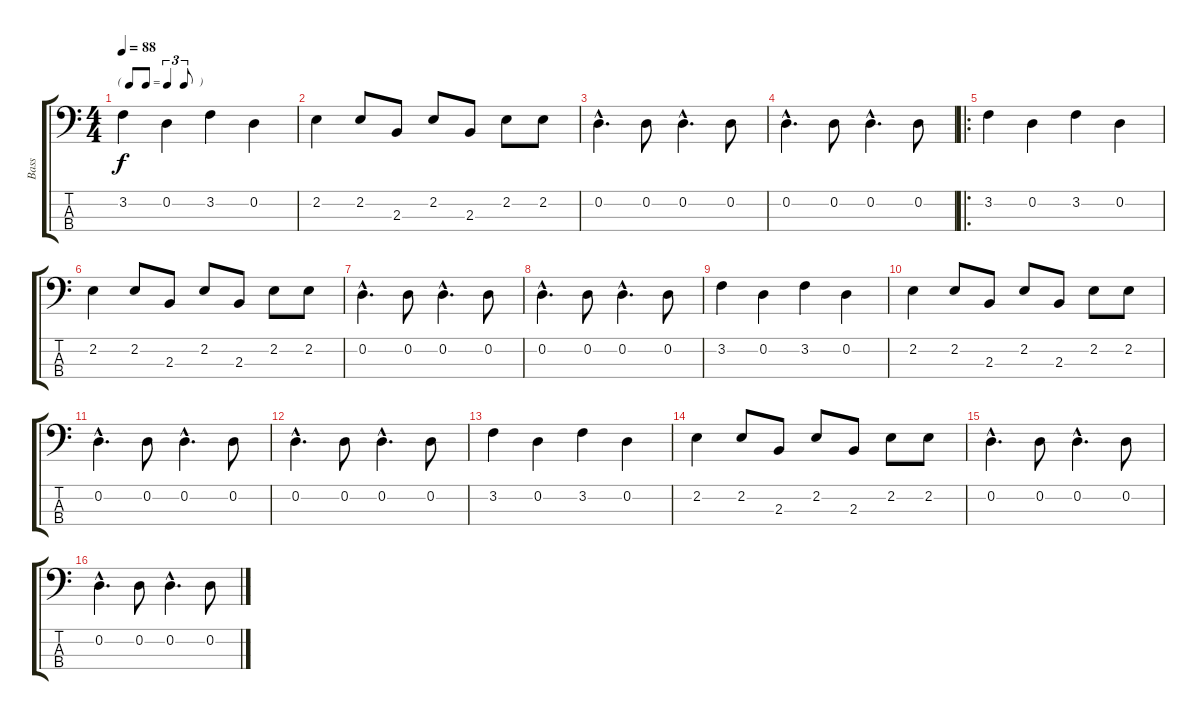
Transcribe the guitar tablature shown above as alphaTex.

\track ("Bass" "Bass") {instrument electricbassfinger}
\staff {score tabs}
\tuning (G2 D2 A1 E1) {hide}
\ts (4 4)
\tf triplet8th
\tempo 88
\clef f4
\ks c
3.2.4{dy f instrument electricbassfinger} 0.2.4 3.2.4 0.2.4 |
2.2.4 2.2.8 2.3.8 2.2.8 2.3.8 2.2.8 2.2.8 |
0.2{hac}.4{d} 0.2.8 0.2{hac}.4{d} 0.2.8 |
0.2{hac}.4{d} 0.2.8 0.2{hac}.4{d} 0.2.8 |
\ro
3.2.4 0.2.4 3.2.4 0.2.4 |
2.2.4 2.2.8 2.3.8 2.2.8 2.3.8 2.2.8 2.2.8 |
0.2{hac}.4{d} 0.2.8 0.2{hac}.4{d} 0.2.8 |
0.2{hac}.4{d} 0.2.8 0.2{hac}.4{d} 0.2.8 |
3.2.4 0.2.4 3.2.4 0.2.4 |
2.2.4 2.2.8 2.3.8 2.2.8 2.3.8 2.2.8 2.2.8 |
0.2{hac}.4{d} 0.2.8 0.2{hac}.4{d} 0.2.8 |
0.2{hac}.4{d} 0.2.8 0.2{hac}.4{d} 0.2.8 |
3.2.4 0.2.4 3.2.4 0.2.4 |
2.2.4 2.2.8 2.3.8 2.2.8 2.3.8 2.2.8 2.2.8 |
0.2{hac}.4{d} 0.2.8 0.2{hac}.4{d} 0.2.8 |
0.2{hac}.4{d} 0.2.8 0.2{hac}.4{d} 0.2.8
